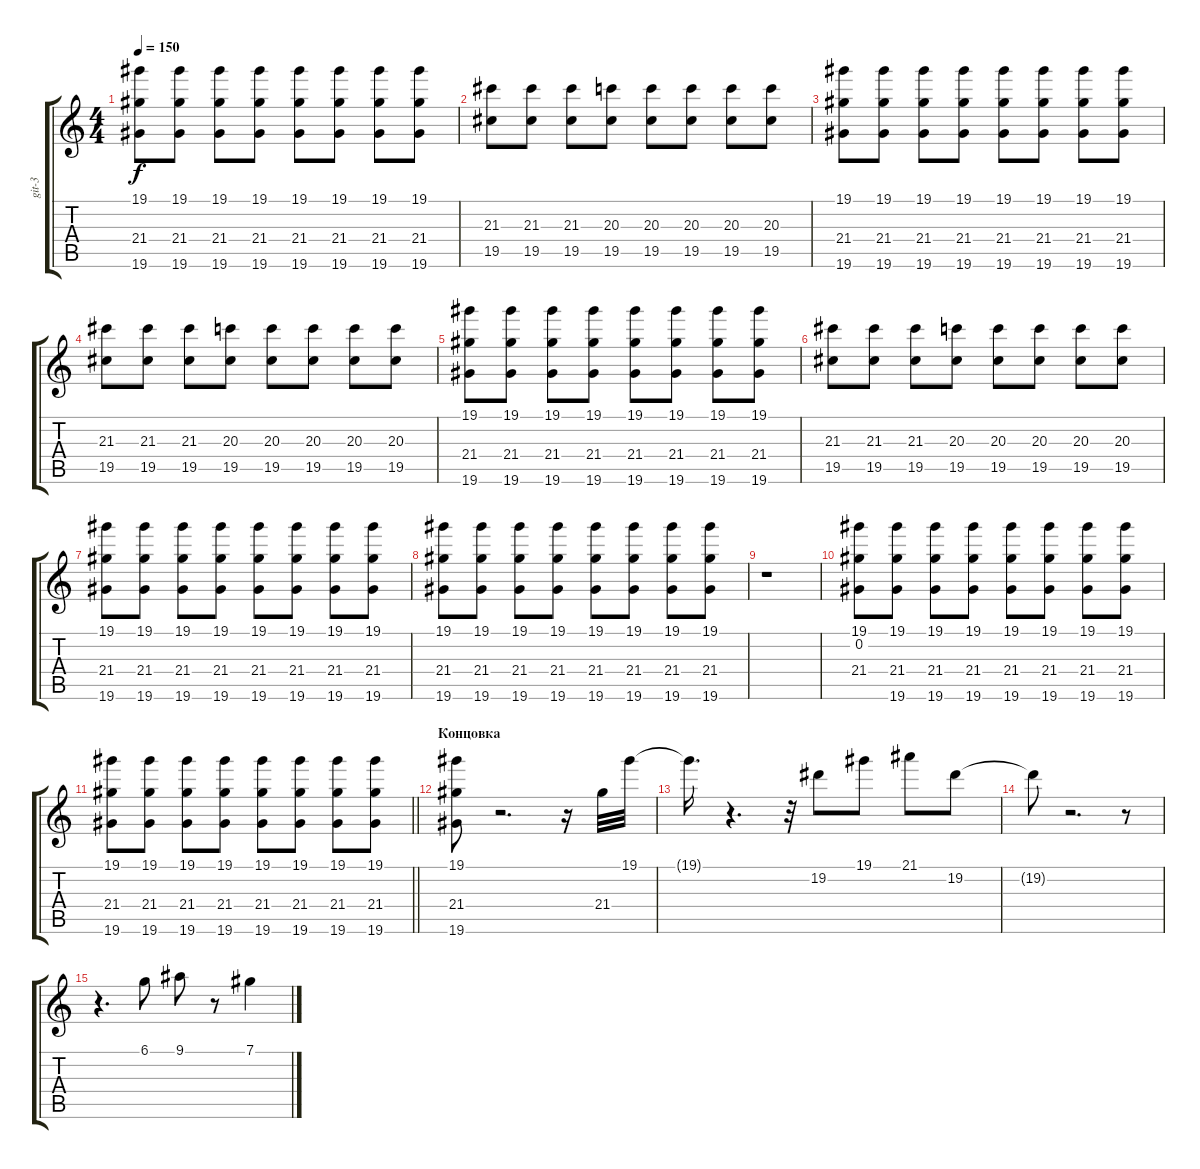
\track ("git-3" "git-3") {instrument electricguitarjazz}
\staff {score tabs}
\tuning (Db4 Ab3 E3 B2 Gb2 Db2) {hide}
\ts (4 4)
\tempo 150
\clef g2
\ks c
(19.1 21.4 19.6).8{dy f} (19.1 21.4 19.6).8 (19.1 21.4 19.6).8 (19.1 21.4 19.6).8 (19.1 21.4 19.6).8 (19.1 21.4 19.6).8 (19.1 21.4 19.6).8 (19.1 21.4 19.6).8 |
(21.3 19.5).8 (21.3 19.5).8 (21.3 19.5).8 (20.3 19.5).8 (20.3 19.5).8 (20.3 19.5).8 (20.3 19.5).8 (20.3 19.5).8 |
(19.1 21.4 19.6).8 (19.1 21.4 19.6).8 (19.1 21.4 19.6).8 (19.1 21.4 19.6).8 (19.1 21.4 19.6).8 (19.1 21.4 19.6).8 (19.1 21.4 19.6).8 (19.1 21.4 19.6).8 |
(21.3 19.5).8 (21.3 19.5).8 (21.3 19.5).8 (20.3 19.5).8 (20.3 19.5).8 (20.3 19.5).8 (20.3 19.5).8 (20.3 19.5).8 |
(19.1 21.4 19.6).8 (19.1 21.4 19.6).8 (19.1 21.4 19.6).8 (19.1 21.4 19.6).8 (19.1 21.4 19.6).8 (19.1 21.4 19.6).8 (19.1 21.4 19.6).8 (19.1 21.4 19.6).8 |
(21.3 19.5).8 (21.3 19.5).8 (21.3 19.5).8 (20.3 19.5).8 (20.3 19.5).8 (20.3 19.5).8 (20.3 19.5).8 (20.3 19.5).8 |
(19.1 21.4 19.6).8 (19.1 21.4 19.6).8 (19.1 21.4 19.6).8 (19.1 21.4 19.6).8 (19.1 21.4 19.6).8 (19.1 21.4 19.6).8 (19.1 21.4 19.6).8 (19.1 21.4 19.6).8 |
(19.1 21.4 19.6).8 (19.1 21.4 19.6).8 (19.1 21.4 19.6).8 (19.1 21.4 19.6).8 (19.1 21.4 19.6).8 (19.1 21.4 19.6).8 (19.1 21.4 19.6).8 (19.1 21.4 19.6).8 |
r.1 |
(19.1 0.2 21.4).8 (19.1 21.4 19.6).8 (19.1 21.4 19.6).8 (19.1 21.4 19.6).8 (19.1 21.4 19.6).8 (19.1 21.4 19.6).8 (19.1 21.4 19.6).8 (19.1 21.4 19.6).8 |
\barLineRight lightlight
(19.1 21.4 19.6).8 (19.1 21.4 19.6).8 (19.1 21.4 19.6).8 (19.1 21.4 19.6).8 (19.1 21.4 19.6).8 (19.1 21.4 19.6).8 (19.1 21.4 19.6).8 (19.1 21.4 19.6).8 |
\section ("" "Концовка")
(19.1 21.4 19.6).8 r.2{d} r.16 21.4.32 19.1.32 |
19.1{t}.16{d} r.4{d} r.32 19.2.8 19.1.8 21.1.8 19.2.8 |
19.2{t}.8 r.2{d} r.8 |
r.4{d} 6.1.8 9.1.8 r.8 7.1.4
